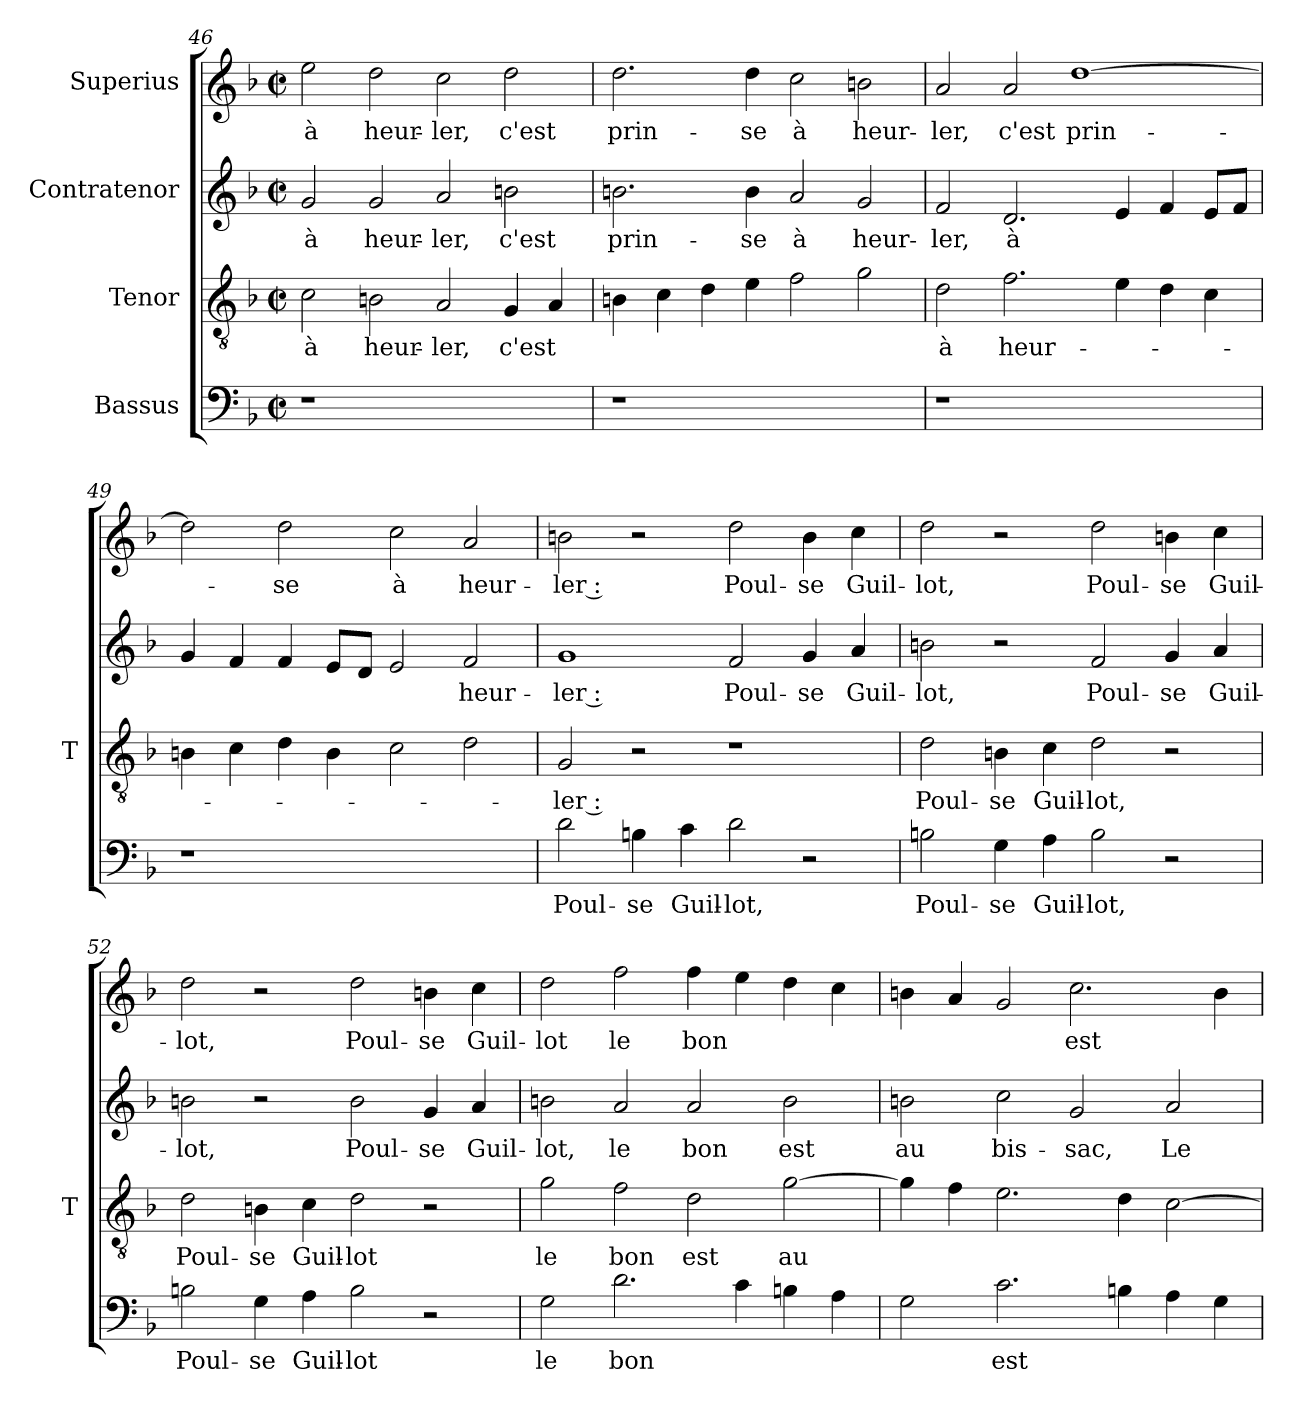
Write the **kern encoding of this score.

**kern	**text	**kern	**text	**kern	**text	**kern	**text
*part4	*part4	*part3	*part3	*part2	*part2	*part1	*part1
*staff4	*staff4	*staff3	*staff3	*staff2	*staff2	*staff1	*staff1
*I"Bassus	*	*I"Tenor	*	*I"Contratenor	*	*I"Superius	*
*	*	*I'T	*	*	*	*	*
*clefF4	*	*clefGv2	*	*clefG2	*	*clefG2	*
*k[b-]	*	*k[b-]	*	*k[b-]	*	*k[b-]	*
*F:	*	*F:	*	*F:	*	*F:	*
*M2/2	*	*M2/2	*	*M2/2	*	*M2/2	*
*met(c|)	*	*met(c|)	*	*met(c|)	*	*met(c|)	*
=46	=46	=46	=46	=46	=46	=46	=46
1r	.	2c	-à	2g	-à	2ee	-à
.	.	2B	heur-	2g	heur-	2dd	heur-
1ryy	.	2A	-ler,	2a	-ler,	2cc	-ler,
.	.	4G	-c'est	2b	-c'est	2dd	-c'est
.	.	4A	.	.	.	.	.
!!LO:PB:g=z
=47	=47	=47	=47	=47	=47	=47	=47
1r	.	4B	.	2.b	prin-	2.dd	prin-
.	.	4c	.	.	.	.	.
.	.	4d	.	.	.	.	.
.	.	4e	.	4b	-se	4dd	-se
1ryy	.	2f	.	2a	-à	2cc	-à
.	.	2g	.	2g	heur-	2b	heur-
=48	=48	=48	=48	=48	=48	=48	=48
1r	.	2d	-à	2f	-ler,	2a	-ler,
.	.	2.f	heur-	2.d	-à	2a	-c'est
1ryy	.	.	.	.	.	[1dd	prin-
.	.	4e	.	4e	.	.	.
.	.	4d	.	4f	.	.	.
.	.	4c	.	8eL	.	.	.
.	.	.	.	8fJ	.	.	.
=49	=49	=49	=49	=49	=49	=49	=49
1r	.	4B	.	4g	.	2dd]	.
.	.	4c	.	4f	.	.	.
.	.	4d	.	4f	.	2dd	-se
.	.	4B	.	8eL	.	.	.
.	.	.	.	8dJ	.	.	.
1ryy	.	2c	.	2e	.	2cc	-à
.	.	2d	.	2f	heur-	2a	heur-
!!LO:LB:g=z
=50	=50	=50	=50	=50	=50	=50	=50
2d	Poul-	2G	-ler :	1g	-ler :	2b	-ler :
4B	-se	2r	.	.	.	2r	.
4c	Guil-	.	.	.	.	.	.
2d	-lot,	1r	.	2f	Poul-	2dd	Poul-
2r	.	.	.	4g	-se	4b	-se
.	.	.	.	4a	Guil-	4cc	Guil-
=51	=51	=51	=51	=51	=51	=51	=51
2B	Poul-	2d	Poul-	2b	-lot,	2dd	-lot,
4G	-se	4B	-se	2r	.	2r	.
4A	Guil-	4c	Guil-	.	.	.	.
2B	-lot,	2d	-lot,	2f	Poul-	2dd	Poul-
2r	.	2r	.	4g	-se	4b	-se
.	.	.	.	4a	Guil-	4cc	Guil-
=52	=52	=52	=52	=52	=52	=52	=52
2B	Poul-	2d	Poul-	2b	-lot,	2dd	-lot,
4G	-se	4B	-se	2r	.	2r	.
4A	Guil-	4c	Guil-	.	.	.	.
2B	-lot	2d	-lot	2b	Poul-	2dd	Poul-
2r	.	2r	.	4g	-se	4b	-se
.	.	.	.	4a	Guil-	4cc	Guil-
!!LO:LB:g=z
=53	=53	=53	=53	=53	=53	=53	=53
2G	-le	2g	-le	2b	-lot,	2dd	-lot
2.d	-bon	2f	-bon	2a	-le	2ff	-le
.	.	2d	-est	2a	-bon	4ff	-bon
4c	.	.	.	.	.	4ee	.
4B	.	[2g	-au	2b	-est	4dd	.
4A	.	.	.	.	.	4cc	.
=54	=54	=54	=54	=54	=54	=54	=54
2G	.	4g]	.	2b	-au	4b	.
.	.	4f	.	.	.	4a	.
2.c	-est	2.e	.	2cc	bis-	2g	.
.	.	.	.	2g	-sac,	2.cc	-est
4B	.	4d	.	.	.	.	.
4A	.	[2c	.	2a	-Le	.	.
4G	.	.	.	.	.	4b	.
=	=	=	=	=	=	=	=
*-	*-	*-	*-	*-	*-	*-	*-
